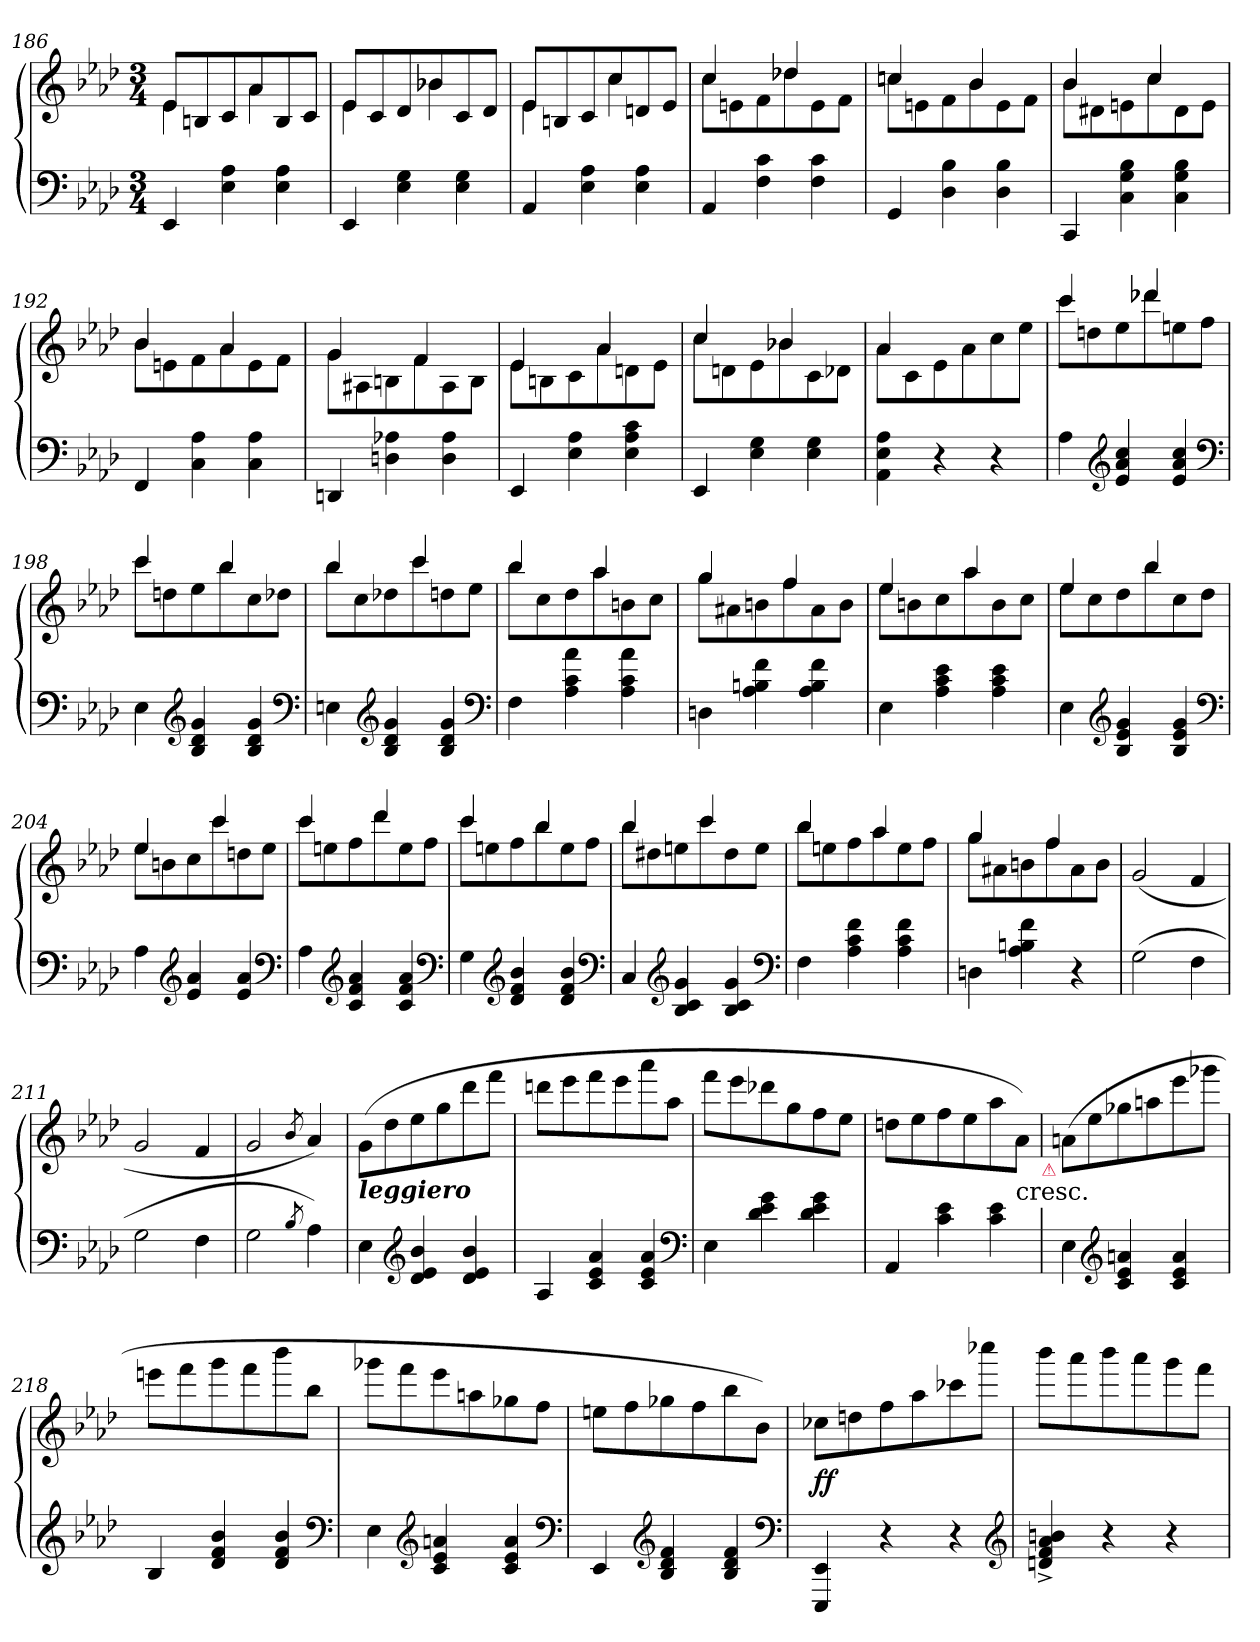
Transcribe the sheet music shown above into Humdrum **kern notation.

**kern	**kern	**dynam
*part1	*part1	*part1
*staff2	*staff1	*staff1/2
*clefF4	*clefG2	*
*k[b-e-a-d-]	*k[b-e-a-d-]	*
*A-:	*A-:	*
*M3/4	*M3/4	*
=186	=186	=186
*	*^	*
4EE-	4e-\	8e-L	.
.	.	8Bn	.
4E- 4A-	8ryy	8c/	.
.	4a-\	8a-	.
4E- 4A-	.	8B	.
.	8ryy	8cJ	.
=187	=187	=187	=187
4EE-	4e-\	8e-L	.
.	.	8c/	.
4E- 4G	8rddyy	8d-	.
.	4b-X\	8b-X	.
4E- 4G	.	8c	.
.	8ryy	8d-J	.
=188	=188	=188	=188
4AA-	4e-\	8e-L	.
.	.	8Bn/	.
4E- 4A-	8ryy	8c	.
.	4cc\	8cc	.
4E- 4A-	.	8dn	.
.	8rffyy	8e-J	.
=189	=189	=189	=189
4AA-	4cc	8ccL	.
.	.	8en	.
4F 4c	8raayy	8f	.
.	4dd-X	8dd-X	.
4F 4c	.	8e	.
.	8raayy	8fJ	.
=190	=190	=190	=190
4GG	4ccn	8ccnL	.
.	.	8en	.
4D- 4B-	8raayy	8f	.
.	4b-	8b-	.
4D- 4B-	.	8e	.
.	8raayy	8fJ	.
=191	=191	=191	=191
4CC	4b-	8b-L	.
.	.	8d#X	.
4C 4G 4B-	8raayy	8en	.
.	4cc	8cc	.
4C 4G 4B-	.	8d#	.
.	8rffyy	8eJ	.
=192	=192	=192	=192
4FF	4b-	8b-L	.
.	.	8en	.
4C 4A-	8rffyy	8f	.
.	4a-	8a-	.
4C 4A-	.	8e	.
.	8rddyy	8fJ	.
=193	=193	=193	=193
4DDn	4g	8gL	.
.	.	8A#X	.
4Dn 4A-X	8rgyy	8Bn	.
.	4f	8f	.
4D 4A-	.	8A#	.
.	8ryy	8BJ	.
=194	=194	=194	=194
4EE-	4e-	8e-L	.
.	.	8Bn	.
4E- 4A-	8ryy	8c	.
.	4a-	8a-	.
4E- 4A- 4c	.	8dn	.
.	8ryy	8e-J	.
=195	=195	=195	=195
4EE-	4cc	8ccL	.
.	.	8dn	.
4E- 4G	8ryy	8e-	.
.	4b-X	8b-X	.
4E- 4G	.	8c	.
.	8rffyy	8d-XJ	.
=196	=196	=196	=196
4AA- 4E- 4A-	4a-	8a-L	.
.	.	8c	.
4r	2raayy	8e-	.
.	.	8a-	.
4r	.	8cc	.
.	.	8ee-J	.
=197	=197	=197	=197
4A-	4ccc	8cccL	.
.	.	8ddn	.
*clefG2	*	*	*
4e- 4a- 4cc	8rcccyy	8ee-	.
.	4ddd-X	8ddd-X	.
4e- 4a- 4cc	.	8een	.
.	8reeeyy	8ffJ	.
*clefF4	*	*	*
=198	=198	=198	=198
4E-	4ccc	8cccL	.
.	.	8ddn	.
*clefG2	*	*	*
4B- 4d- 4g	8rgggyy	8ee-	.
.	4bb-	8bb-	.
4B- 4d- 4g	.	8cc	.
.	8reeeyy	8dd-XJ	.
*clefF4	*	*	*
=199	=199	=199	=199
4En	4bb-	8bb-L	.
.	.	8cc	.
*clefG2	*	*	*
4B- 4d- 4g	8rcccyy	8dd-X	.
.	4ccc	8ccc	.
4B- 4d- 4g	.	8ddn	.
.	8rcccyy	8ee-J	.
*clefF4	*	*	*
=200	=200	=200	=200
4F	4bb-	8bb-L	.
.	.	8cc	.
4A- 4c 4a-	8reeeyy	8dd-	.
.	4aa-	8aa-	.
4A- 4c 4a-	.	8bn	.
.	8rcccyy	8ccJ	.
=201	=201	=201	=201
4Dn	4gg	8ggL	.
.	.	8a#X	.
4A- 4Bn 4f	8rcccyy	8bn	.
.	4ff	8ff	.
4A- 4B 4f	.	8a#	.
.	8rcccyy	8bJ	.
=202	=202	=202	=202
4E-	4ee-	8ee-L	.
.	.	8bn	.
4A- 4c 4e-	8rcccyy	8cc	.
.	4aa-	8aa-	.
4A- 4c 4e-	.	8b	.
.	8rcccyy	8ccJ	.
=203	=203	=203	=203
4E-	4ee-	8ee-L	.
.	.	8cc	.
*clefG2	*	*	*
4B- 4e- 4g	8reeeyy	8dd-	.
.	4bb-	8bb-	.
4B- 4e- 4g	.	8cc	.
.	8raayy	8dd-J	.
*clefF4	*	*	*
=204	=204	=204	=204
4A-	4ee-	8ee-L	.
.	.	8bn	.
*clefG2	*	*	*
4e- 4a-	8rcccyy	8cc	.
.	4ccc	8ccc	.
4e- 4a-	.	8ddn	.
.	8rcccyy	8ee-J	.
*clefF4	*	*	*
=205	=205	=205	=205
4A-	4ccc	8cccL	.
.	.	8een	.
*clefG2	*	*	*
4c 4f 4a-	8reeeyy	8ff	.
.	4ddd-	8ddd-	.
4c 4f 4a-	.	8ee	.
.	8reeeyy	8ffJ	.
*clefF4	*	*	*
=206	=206	=206	=206
4G	4ccc	8cccL	.
.	.	8een	.
*clefG2	*	*	*
4d- 4f 4b-	8rcccyy	8ff	.
.	4bb-	8bb-	.
4d- 4f 4b-	.	8ee	.
.	8rcccyy	8ffJ	.
*clefF4	*	*	*
=207	=207	=207	=207
4C	4bb-	8bb-L	.
.	.	8dd#X	.
*clefG2	*	*	*
4B- 4c 4g	8reeeyy	8een	.
.	4ccc	8ccc	.
4B- 4c 4g	.	8dd#	.
.	8rcccyy	8eeJ	.
*clefF4	*	*	*
=208	=208	=208	=208
4F	4bb-	8bb-L	.
.	.	8een	.
4A- 4c 4f	8reeeyy	8ff	.
.	4aa-	8aa-	.
4A- 4c 4f	.	8ee	.
.	8reeeyy	8ffJ	.
=209	=209	=209	=209
4Dn	4gg	8ggL	.
.	.	8a#X	.
4A- 4Bn 4f	8rcccyy	8bn	.
.	4ff	8ff	.
4r	.	8a#	.
.	8raayy	8bJ	.
=210	=210	=210	=210
!	!LO:TX:b:Bi:t=sostenuto	!	!
*	*v	*v	*
(>2G	(>2g	.
4F	4f	.
=211	=211	=211
2G	2g	.
4F	4f	.
=212	=212	=212
2G	2g	.
8qB-/	8qb-/	.
4A-)	4a-)	.
=213	=213	=213
!	!LO:TX:b:Bi:t=leggiero	!
4E-	(8gL	.
.	8dd-	.
*clefG2	*	*
4d- 4e- 4b-	8ee-	.
.	8gg	.
4d- 4e- 4b-	8ddd-	.
.	8fffJ	.
=214	=214	=214
4A-	8dddnL	.
.	8eee-	.
4c 4e- 4a-	8fff	.
.	8eee-	.
4c 4e- 4a-	8aaa-	.
.	8aa-J	.
*clefF4	*	*
=215	=215	=215
4E-	8fffL	.
.	8eee-	.
4d- 4e- 4g	8ddd-X	.
.	8gg	.
4d- 4e- 4g	8ff	.
.	8ee-J	.
=216	=216	=216
4AA-	8ddnL	.
.	8ee-	.
4c 4e-	8ff	.
.	8ee-	.
4c 4e-	8aa-	.
!	!LO:TX:c:t=cresc.	!
.	8a-J)	.
!	!LO:TX:b:color=crimson:t=⚠	!
=217	=217	=217
4E-	(8anL	.
.	8ee-	.
*clefG2	*	*
4c 4e- 4an	8gg-X	.
.	8aan	.
4c 4e- 4a	8eee-	.
.	8ggg-XJ	.
=218	=218	=218
4B-	8eeenL	.
.	8fff	.
4d- 4f 4b-	8ggg	.
.	8fff	.
4d- 4f 4b-	8bbb-	.
.	8bb-J	.
*clefF4	*	*
=219	=219	=219
4E-	8ggg-XL	.
.	8fff	.
*clefG2	*	*
4c 4e- 4an	8eee-	.
.	8aan	.
4c 4e- 4a	8gg-X	.
.	8ffJ	.
*clefF4	*	*
=220	=220	=220
4EE-	8eenL	.
.	8ff	.
*clefG2	*	*
4B- 4d- 4f	8gg-X	.
.	8ff	.
4B- 4d- 4f	8bb-	.
.	8b-J)	.
*clefF4	*	*
=221	=221	=221
4EEE- 4EE-	8cc-XL	ff
.	8ddn	.
4r	8ff	.
.	8aa-	.
4r	8ccc-X	.
.	8cccc-XJ	.
*clefG2	*	*
=222	=222	=222
4dn^> 4f^> 4a-^> 4bn^>	8bbb-L	.
.	8aaa-	.
4r	8bbb-	.
.	8aaa-	.
4r	8ggg	.
.	8fffJ	.
=	=	=
*-	*-	*-
